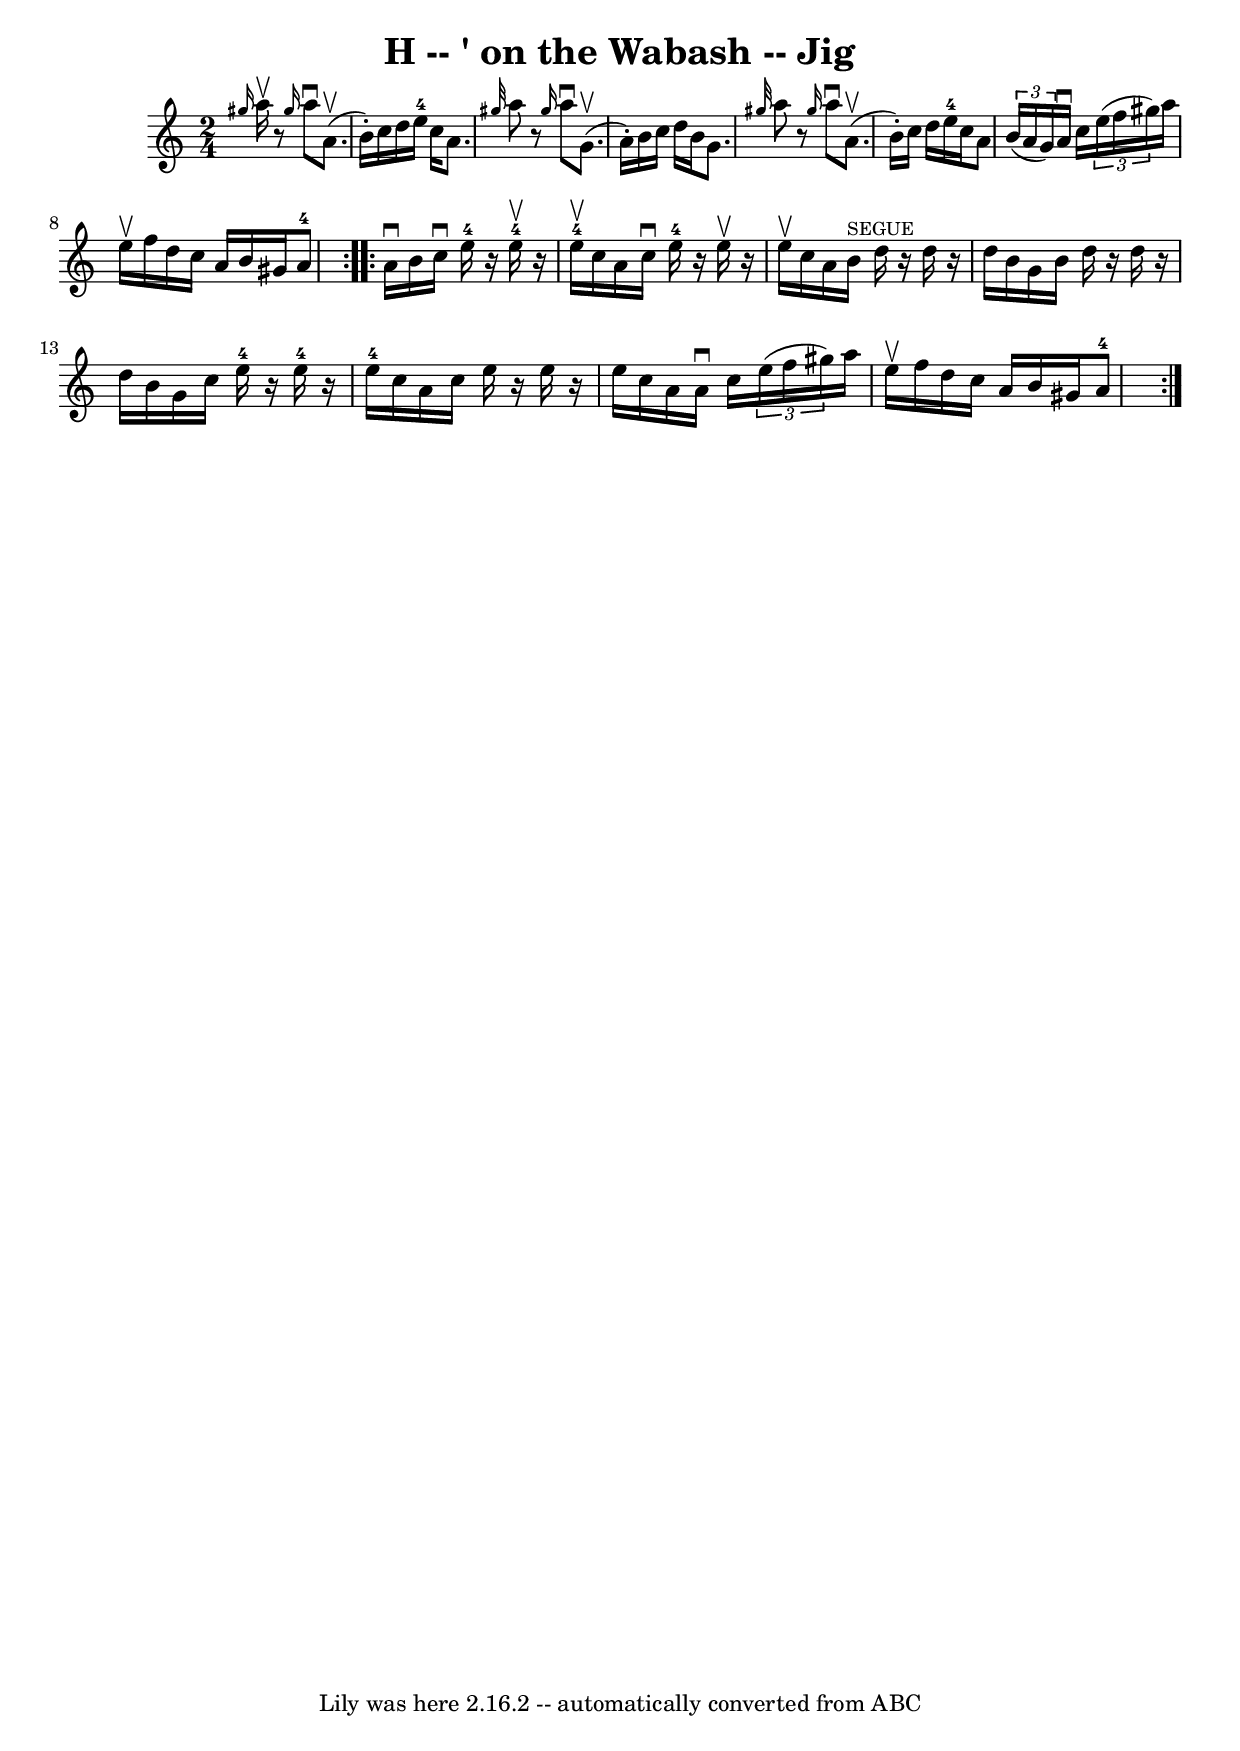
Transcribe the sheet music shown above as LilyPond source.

\version "2.7.40"
\include "Mammoth.ily"
\header {
	book = "Ryan's Mammoth Collection"
	crossRefNumber = "1"
	footnotes = "\\\\114 638"
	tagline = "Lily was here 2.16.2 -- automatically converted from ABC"
	title = "H -- ' on the Wabash -- Jig"
}
voicedefault =  {
\set Score.defaultBarType = "empty"

\repeat volta 2 {
\time 2/4 \key a \minor   \grace { gis''16  } a''16^\upbow |
     
r8 \grace { gis''16  } a''8^\downbow a'8.^\upbow(b'16 -.)   
|
 c''16 d''16 e''16-4 c''16 a'8.  \grace { gis''32  } 
 a''8    |
     r8 \grace { gis''16  } a''8^\downbow g'8. 
^\upbow(a'16 -.)   |
 b'16 c''16 d''16 b'16 g'8.  
\grace { gis''32  } a''8    |
     r8 \grace { gis''16  } a''8 
^\downbow a'8.^\upbow(b'16 -.)   |
 c''16 d''16 e''16 
-4 c''16 a'8    \times 2/3 { b'16 (a'16 g'16) }   |
    
 a'16^\downbow c''16    \times 2/3 { e''16 (f''16 gis''16) }   
a''16 e''16^\upbow f''16 d''16    |
 c''16 a'16 b'16    
gis'16 a'8-4 }     \repeat volta 2 { a'16^\downbow b'16  |
  
 c''16^\downbow e''16-4   r16 e''16-4^\upbow   r16 e''16 
-4^\upbow c''16 a'16    |
 c''16^\downbow e''16-4   r16 
e''16^\upbow   r16 e''16^\upbow c''16 a'16    |
 b'16 
^\segue d''16    r16 d''16    r16 d''16 b'16 g'16    |
 b'16   
 d''16    r16 d''16    r16 d''16 b'16 g'16    |
 c''16 e''16 
-4   r16 e''16-4   r16 e''16-4 c''16 a'16    |
 c''16  
 e''16    r16 e''16    r16 e''16 c''16 a'16    |
 a'16 
^\downbow c''16    \times 2/3 { e''16 (f''16 gis''16) } a''16    
e''16^\upbow f''16 d''16    |
 c''16 a'16 b'16 gis'16    
 a'8-4   }   
}

\score{
    <<

	\context Staff="default"
	{
	    \voicedefault 
	}

    >>
	\layout {
	}
	\midi {}
}
